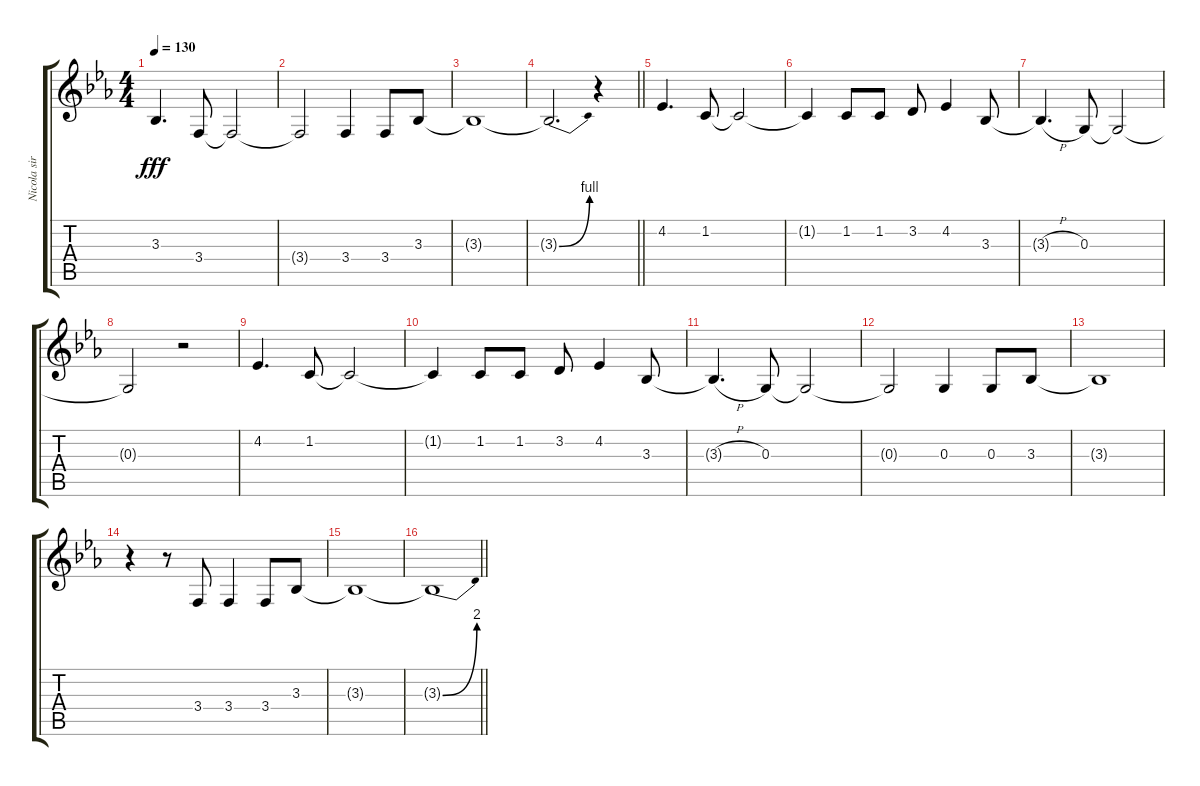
\track ("Nicola sirkis " "Nicola sir") {instrument bassoon}
\staff {score tabs}
\tuning (E4 B3 G3 D3 A2 E2) {hide}
\ts (4 4)
\tempo 130
\clef g2
\ks eb
3.3{t}.4{d dy fff} 3.4.8 3.4{t}.2 |
3.4{t}.2 3.4.4 3.4.8 3.3.8 |
3.3{t}.1 |
\barLineRight lightlight
3.3{be (bend 0 0 60 4) t}.2{d} r.4 |
4.2.4{d} 1.2.8 1.2{t}.2 |
1.2{t}.4 1.2.8 1.2.8 3.2.8 4.2.4 3.3.8 |
3.3{h t}.4{d} 0.3.8 0.3{t}.2 |
0.3{t}.2 r.2 |
4.2.4{d} 1.2.8 1.2{t}.2 |
1.2{t}.4 1.2.8 1.2.8 3.2.8 4.2.4 3.3.8 |
3.3{h t}.4{d} 0.3.8 0.3{t}.2 |
0.3{t}.2 0.3.4 0.3.8 3.3.8 |
3.3{t}.1 |
r.4 r.8 3.4.8 3.4.4 3.4.8 3.3.8 |
3.3{t}.1 |
\barLineRight lightlight
3.3{be (bend 0 0 60 8) t}.1
